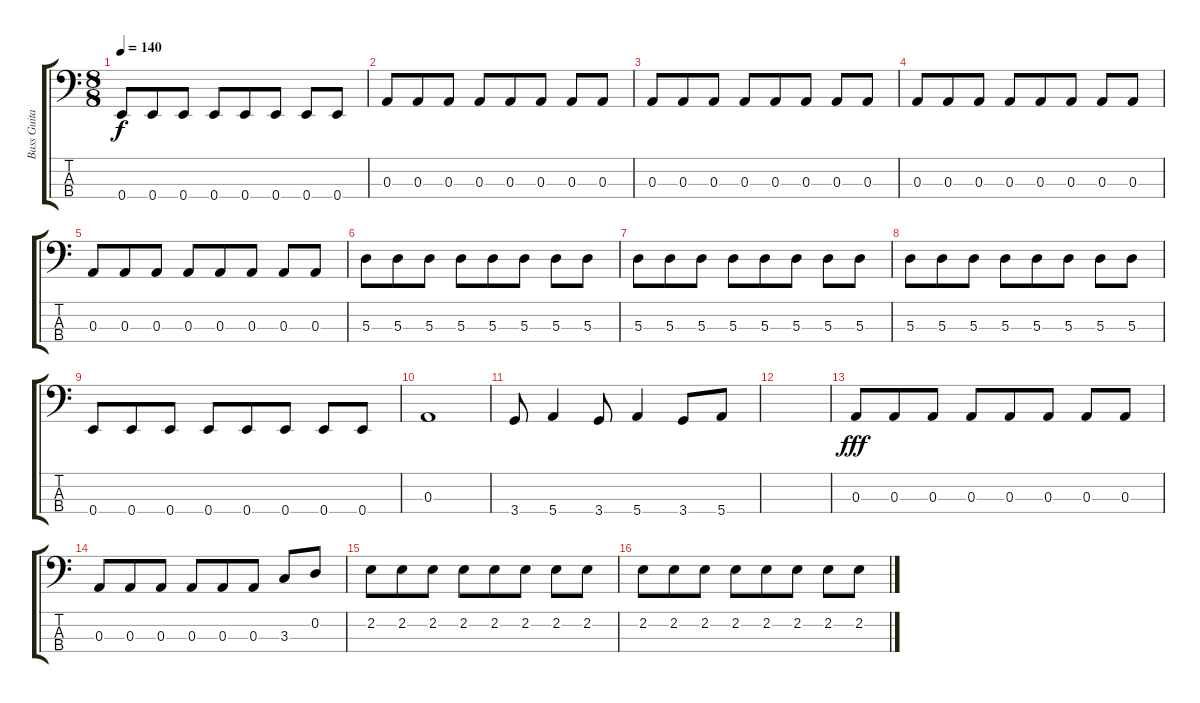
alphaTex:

\track ("Bass Guitar" "Bass Guita") {instrument electricbassfinger}
\staff {score tabs}
\tuning (G2 D2 A1 E1) {hide}
\ts (8 8)
\tempo 140
\clef f4
\ks c
0.4.8{dy f} 0.4.8 0.4.8 0.4.8 0.4.8 0.4.8 0.4.8 0.4.8 |
0.3.8 0.3.8 0.3.8 0.3.8 0.3.8 0.3.8 0.3.8 0.3.8 |
0.3.8 0.3.8 0.3.8 0.3.8 0.3.8 0.3.8 0.3.8 0.3.8 |
0.3.8 0.3.8 0.3.8 0.3.8 0.3.8 0.3.8 0.3.8 0.3.8 |
0.3.8 0.3.8 0.3.8 0.3.8 0.3.8 0.3.8 0.3.8 0.3.8 |
5.3.8 5.3.8 5.3.8 5.3.8 5.3.8 5.3.8 5.3.8 5.3.8 |
5.3.8 5.3.8 5.3.8 5.3.8 5.3.8 5.3.8 5.3.8 5.3.8 |
5.3.8 5.3.8 5.3.8 5.3.8 5.3.8 5.3.8 5.3.8 5.3.8 |
0.4.8 0.4.8 0.4.8 0.4.8 0.4.8 0.4.8 0.4.8 0.4.8 |
0.3.1 |
3.4.8 5.4.4 3.4.8 5.4.4 3.4.8 5.4.8 |
|
0.3.8{dy fff} 0.3.8 0.3.8 0.3.8 0.3.8 0.3.8 0.3.8 0.3.8 |
0.3.8 0.3.8 0.3.8 0.3.8 0.3.8 0.3.8 3.3.8 0.2.8 |
2.2.8 2.2.8 2.2.8 2.2.8 2.2.8 2.2.8 2.2.8 2.2.8 |
2.2.8 2.2.8 2.2.8 2.2.8 2.2.8 2.2.8 2.2.8 2.2.8
